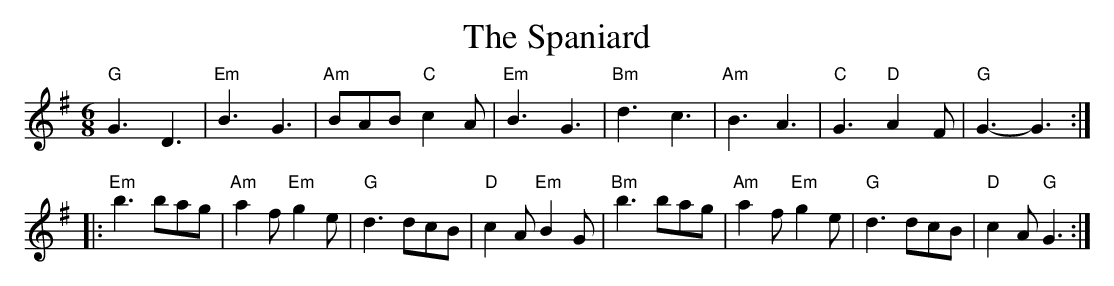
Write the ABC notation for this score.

X:1
T:The Spaniard
M:6/8
L:1/8
K:G
V:1
V:1
"G" G3 D3 | "Em" B3 G3 | "Am" BAB "C" c2 A | "Em" B3 G3 | "Bm" d3 c3 | "Am" B3 A3 | "C" G3 "D" A2 F | "G" G3-G3 :|
|: "Em" b3 bag | "Am" a2 f "Em" g2 e | "G" d3 dcB | "D" c2 A "Em" B2 G | "Bm" b3 bag | "Am" a2 f "Em" g2 e | "G" d3 dcB | "D" c2 A "G" G3 :|
